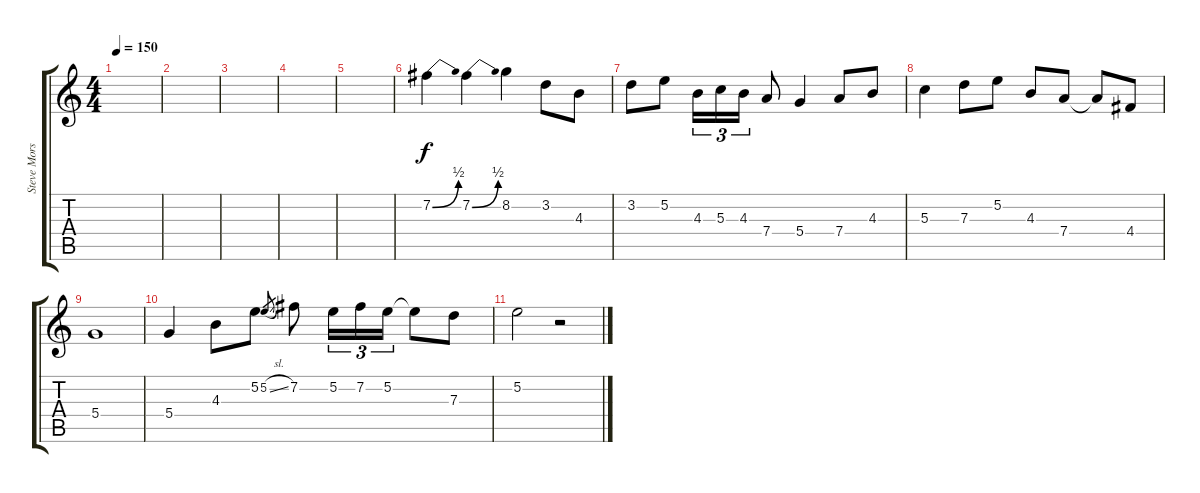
\track ("Steve Morse 2" "Steve Mors") {instrument electricguitarclean}
\staff {score tabs}
\tuning (E4 B3 G3 D3 A2 E2) {hide}
\ts (4 4)
\tempo 150
\clef g2
\ks c
|
|
|
|
|
7.2{be (bend 0 0 60 2)}.4 7.2{be (bend 0 0 60 2)}.4 8.2.4 3.2.8 4.3.8 |
3.2.8 5.2.8 4.3.16{tu (3 2)} 5.3.16{tu (3 2)} 4.3.16{tu (3 2)} 7.4.8 5.4.4 7.4.8 4.3.8 |
5.3.4 7.3.8 5.2.8 4.3.8 7.4.8 7.4{t}.8 4.4.8 |
5.4.1 |
5.4.4 4.3.8 5.2.8 5.2{sl}.8{gr} 7.2.8 5.2.16{tu (3 2)} 7.2.16{tu (3 2)} 5.2.16{tu (3 2)} 5.2{t}.8 7.3.8 |
5.2.2 r.2
